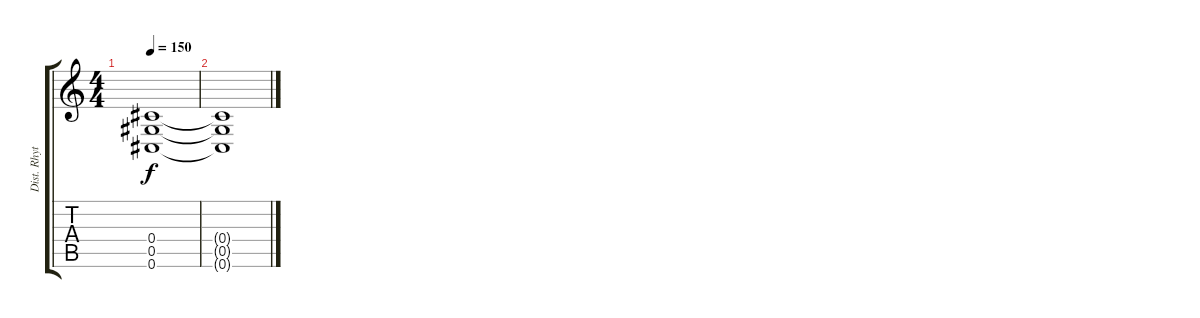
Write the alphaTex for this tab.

\track ("Dist. Rhytm Guitar [L]" "Dist. Rhyt") {instrument distortionguitar}
\staff {score tabs}
\tuning (Eb4 Bb3 Gb3 Db3 Ab2 Db2) {hide}
\ts (4 4)
\tempo 150
\clef g2
\ks c
(0.4 0.5 0.6).1{dy f} |
(0.4{t} 0.5{t} 0.6{t}).1
